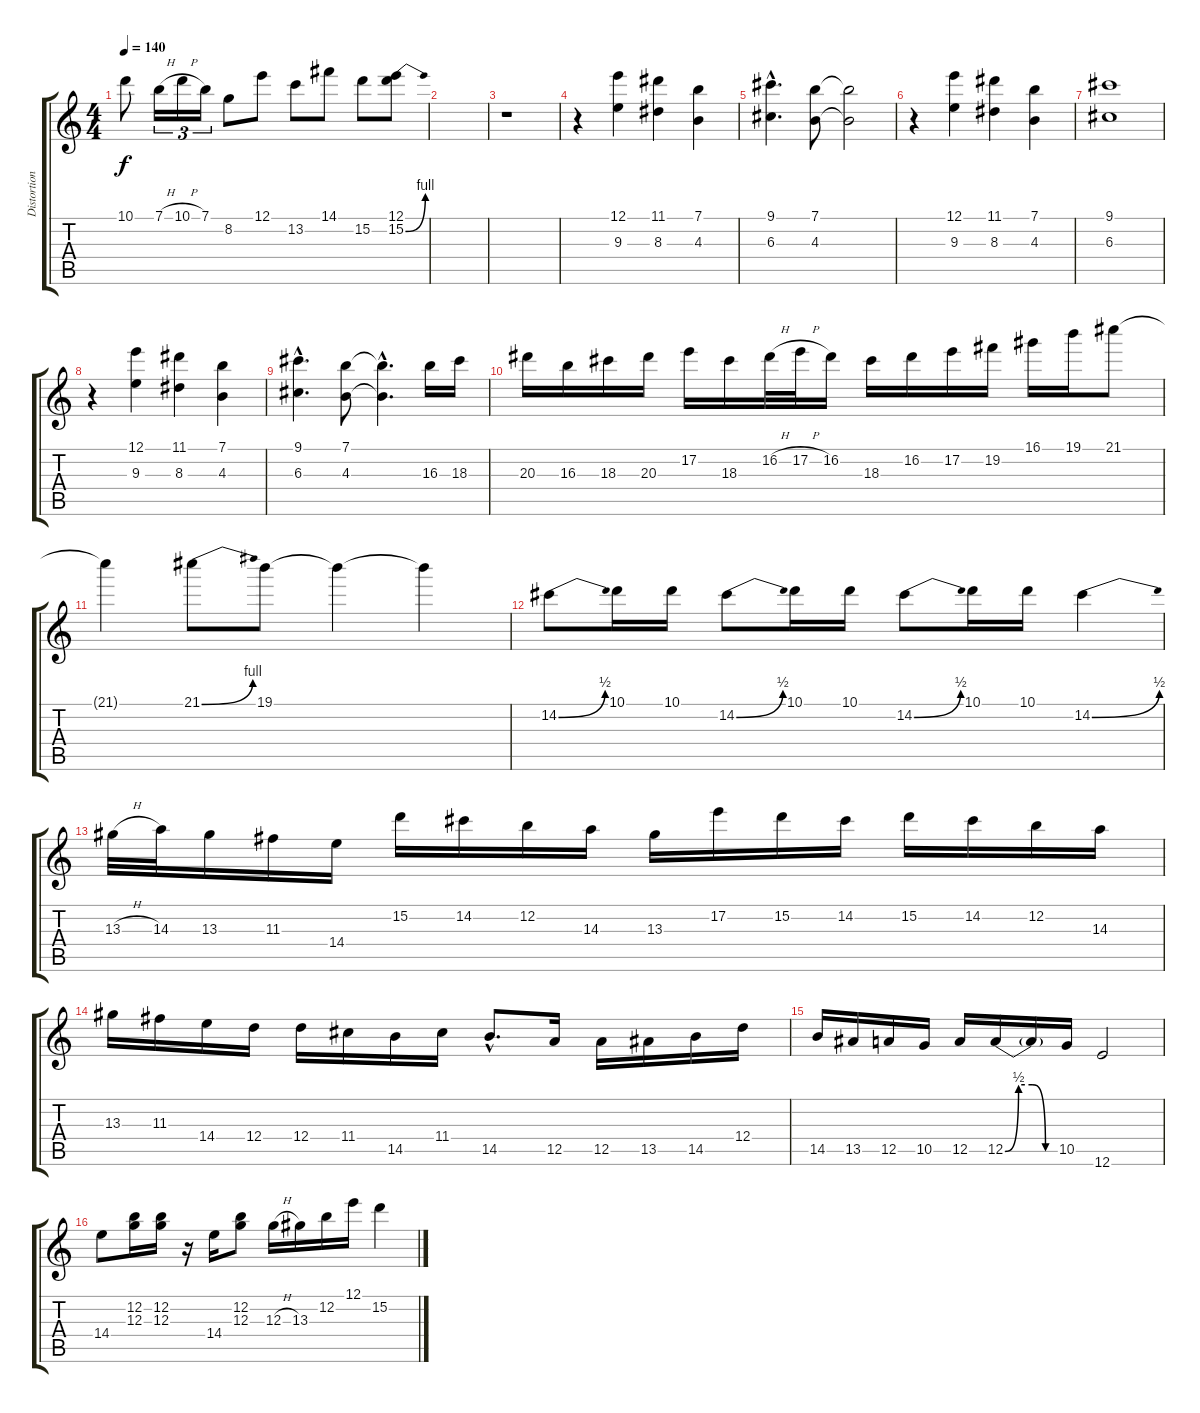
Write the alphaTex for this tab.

\track ("Distortion Guitar" "Distortion") {instrument distortionguitar}
\staff {score tabs}
\tuning (E4 B3 G3 D3 A2 E2) {hide}
\ts (4 4)
\tempo 140
\clef g2
\ks c
10.1.8{dy f} 7.1{h}.16{tu (3 2)} 10.1{h}.16{tu (3 2)} 7.1.16{tu (3 2)} 8.2.8 12.1.8 13.2.8 14.1.8 15.2.8 (12.1 15.2{be (bend 0 0 60 4)}).8 |
|
r.1 |
r.4 (12.1 9.3).4 (11.1 8.3).4 (7.1 4.3).4 |
(9.1{hac} 6.3{hac}).4{d} (7.1 4.3).8 (7.1{t} 4.3{t}).2 |
r.4 (12.1 9.3).4 (11.1 8.3).4 (7.1 4.3).4 |
(9.1 6.3).1 |
r.4 (12.1 9.3).4 (11.1 8.3).4 (7.1 4.3).4 |
(9.1{hac} 6.3{hac}).4{d} (7.1 4.3).8 (7.1{hac t} 4.3{hac t}).4{d} 16.3.16 18.3.16 |
20.3.16 16.3.16 18.3.16 20.3.16 17.2.16 18.3.16 16.2{h}.32 17.2{h}.32 16.2.16 18.3.16 16.2.16 17.2.16 19.2.16 16.1.16 19.1.16 21.1.8 |
21.1{t}.4 21.1{be (bend 0 0 60 4)}.8 19.1.8 19.1{t}.4 19.1{t}.4 |
14.2{be (bend 0 0 60 2)}.8 10.1.16 10.1.16 14.2{be (bend 0 0 60 2)}.8 10.1.16 10.1.16 14.2{be (bend 0 0 60 2)}.8 10.1.16 10.1.16 14.2{be (bend 0 0 60 2)}.4 |
13.3{h}.32 14.3.32 13.3.16 11.3.16 14.4.16 15.2.16 14.2.16 12.2.16 14.3.16 13.3.16 17.2.16 15.2.16 14.2.16 15.2.16 14.2.16 12.2.16 14.3.16 |
13.3.16 11.3.16 14.4.16 12.4.16 12.4.16 11.4.16 14.5.16 11.4.16 14.5{hac}.8{d} 12.5.16 12.5.16 13.5.16 14.5.16 12.4.16 |
14.5.16 13.5.16 12.5.16 10.5.16 12.5.16 12.5{be (custom 0 0 15 2 30 2 45 0 60 0)}.16 12.5{t}.16 10.5.16 12.6.2 |
14.4.8 (12.2 12.3).16 (12.2 12.3).16 r.16 14.4.16 (12.2 12.3).8 12.3{h}.16 13.3.16 12.2.16 12.1.16 15.2.4
